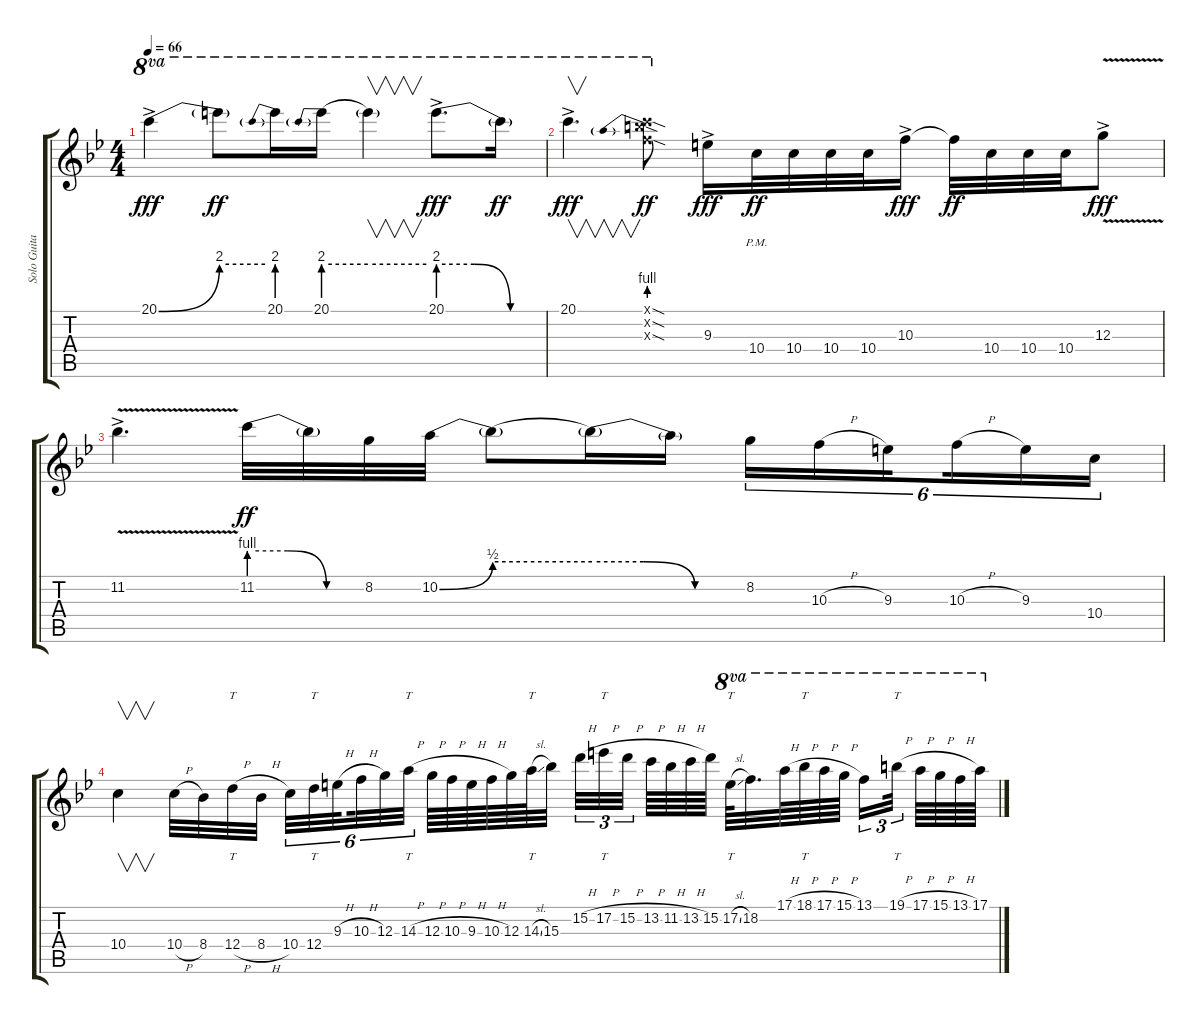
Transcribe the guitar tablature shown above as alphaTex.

\track ("Solo Guitar" "Solo Guita") {instrument distortionguitar}
\staff {score tabs}
\tuning (E4 B3 G3 D3 A2 E2) {hide}
\ts (4 4)
\tempo 66
\clef g2
\ks bb
20.1{be (bend 0 0 60 8) ac}.4{ot 8va dy fff} 20.1{be (hold 0 8 60 8) t}.8{ot 8va dy ff} 20.1{be (prebend 0 8 60 8)}.16{ot 8va} 20.1{be (prebend 0 8 60 8)}.16{ot 8va} 20.1{be (hold 0 8 60 8) t}.4{v ot 8va} 20.1{be (custom 0 8 20 8 40 0 60 0) ac}.8{d ot 8va dy fff} 20.1{t}.16{ot 8va dy ff} |
20.1{ac}.4{v d ot 8va dy fff} (20.1{sod x} 22.2{be (prebend 0 4 60 4) sod x} 22.3{sod x}).8{ot 8va dy ff} 9.3{ac}.16{dy fff} 10.4{pm}.32{dy ff} 10.4.32 10.4.32 10.4.32 10.3{ac}.16{dy fff} 10.3{t}.32{dy ff} 10.4.32 10.4.32 10.4.32 12.3{v ac}.8{dy fff} |
11.2{v ac}.4{d} 11.2{be (custom 0 4 20 4 40 0 60 0)}.32{dy ff} 11.2{t}.32 8.2.32 10.2{be (bend 0 0 60 2)}.32 10.2{be (hold 0 2 60 2) t}.8 10.2{be (custom 0 2 20 2 40 0 60 0) t}.16 10.2{t}.16 8.2.16{tu (6 4)} 10.3{h}.16{tu (6 4)} 9.3.16{tu (6 4) beam splitsecondary} 10.3{h}.16{tu (6 4)} 9.3.16{tu (6 4)} 10.4.16{tu (6 4)} |
10.4.4{v} 10.4{h}.32 8.4.32 12.4{h}.32{tt} 8.4{h}.32{beam splitsecondary} 10.4.32{tu (6 4)} 12.4.32{tt tu (6 4)} 9.3{h}.32{tu (6 4) beam splitsecondary} 10.3{h}.32{tu (6 4)} 12.3.32{tu (6 4)} 14.3{h}.32{tt tu (6 4)} 12.3{h}.64 10.3{h}.64 9.3{h}.64 10.3{h}.64 12.3.64 14.3{sl}.64{tt} 15.3.32{beam splitsecondary} 15.2{h}.32{tu (3 2)} 17.2{h}.32{tt tu (3 2)} 15.2{h}.32{tu (3 2) beam splitsecondary} 13.2{h}.64 11.2{h}.64 13.2{h}.64 15.2.64 17.2{sl}.64{tt ot 8va} 18.2.32{d ot 8va} 17.1{h}.64{ot 8va} 18.1{h}.64{tt ot 8va} 17.1{h}.64{ot 8va} 15.1{h}.64{ot 8va beam splitsecondary} 13.1.16{tu (3 2) ot 8va} 19.1{h}.32{tt tu (3 2) ot 8va beam splitsecondary} 17.1{h}.64{ot 8va} 15.1{h}.64{ot 8va} 13.1{h}.64{ot 8va} 17.1.64{ot 8va}
